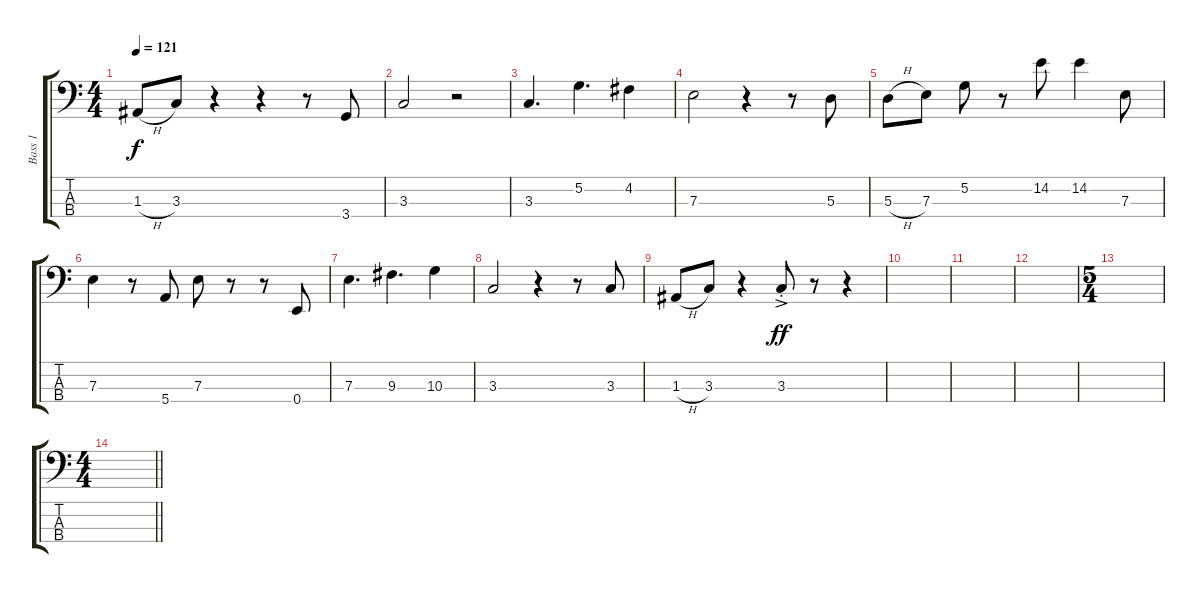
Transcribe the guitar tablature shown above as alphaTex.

\track ("Bass 1" "Bass 1") {instrument electricbassfinger}
\staff {score tabs}
\tuning (G2 D2 A1 E1) {hide}
\ts (4 4)
\tempo 121
\clef f4
\ks c
1.3{h}.8{dy f} 3.3.8 r.4 r.4 r.8 3.4.8 |
3.3.2 r.2 |
3.3.4{d} 5.2.4{d} 4.2.4 |
7.3.2 r.4 r.8 5.3.8 |
5.3{h}.8 7.3.8 5.2.8 r.8 14.2.8 14.2.4 7.3.8 |
7.3.4 r.8 5.4.8 7.3.8 r.8 r.8 0.4.8 |
7.3.4{d} 9.3.4{d} 10.3.4 |
3.3.2 r.4 r.8 3.3.8 |
1.3{h}.8 3.3.8 r.4 3.3{ac st}.8{dy ff} r.8 r.4 |
|
|
|
\ts (5 4)
|
\ts (4 4)
\barLineRight lightlight
